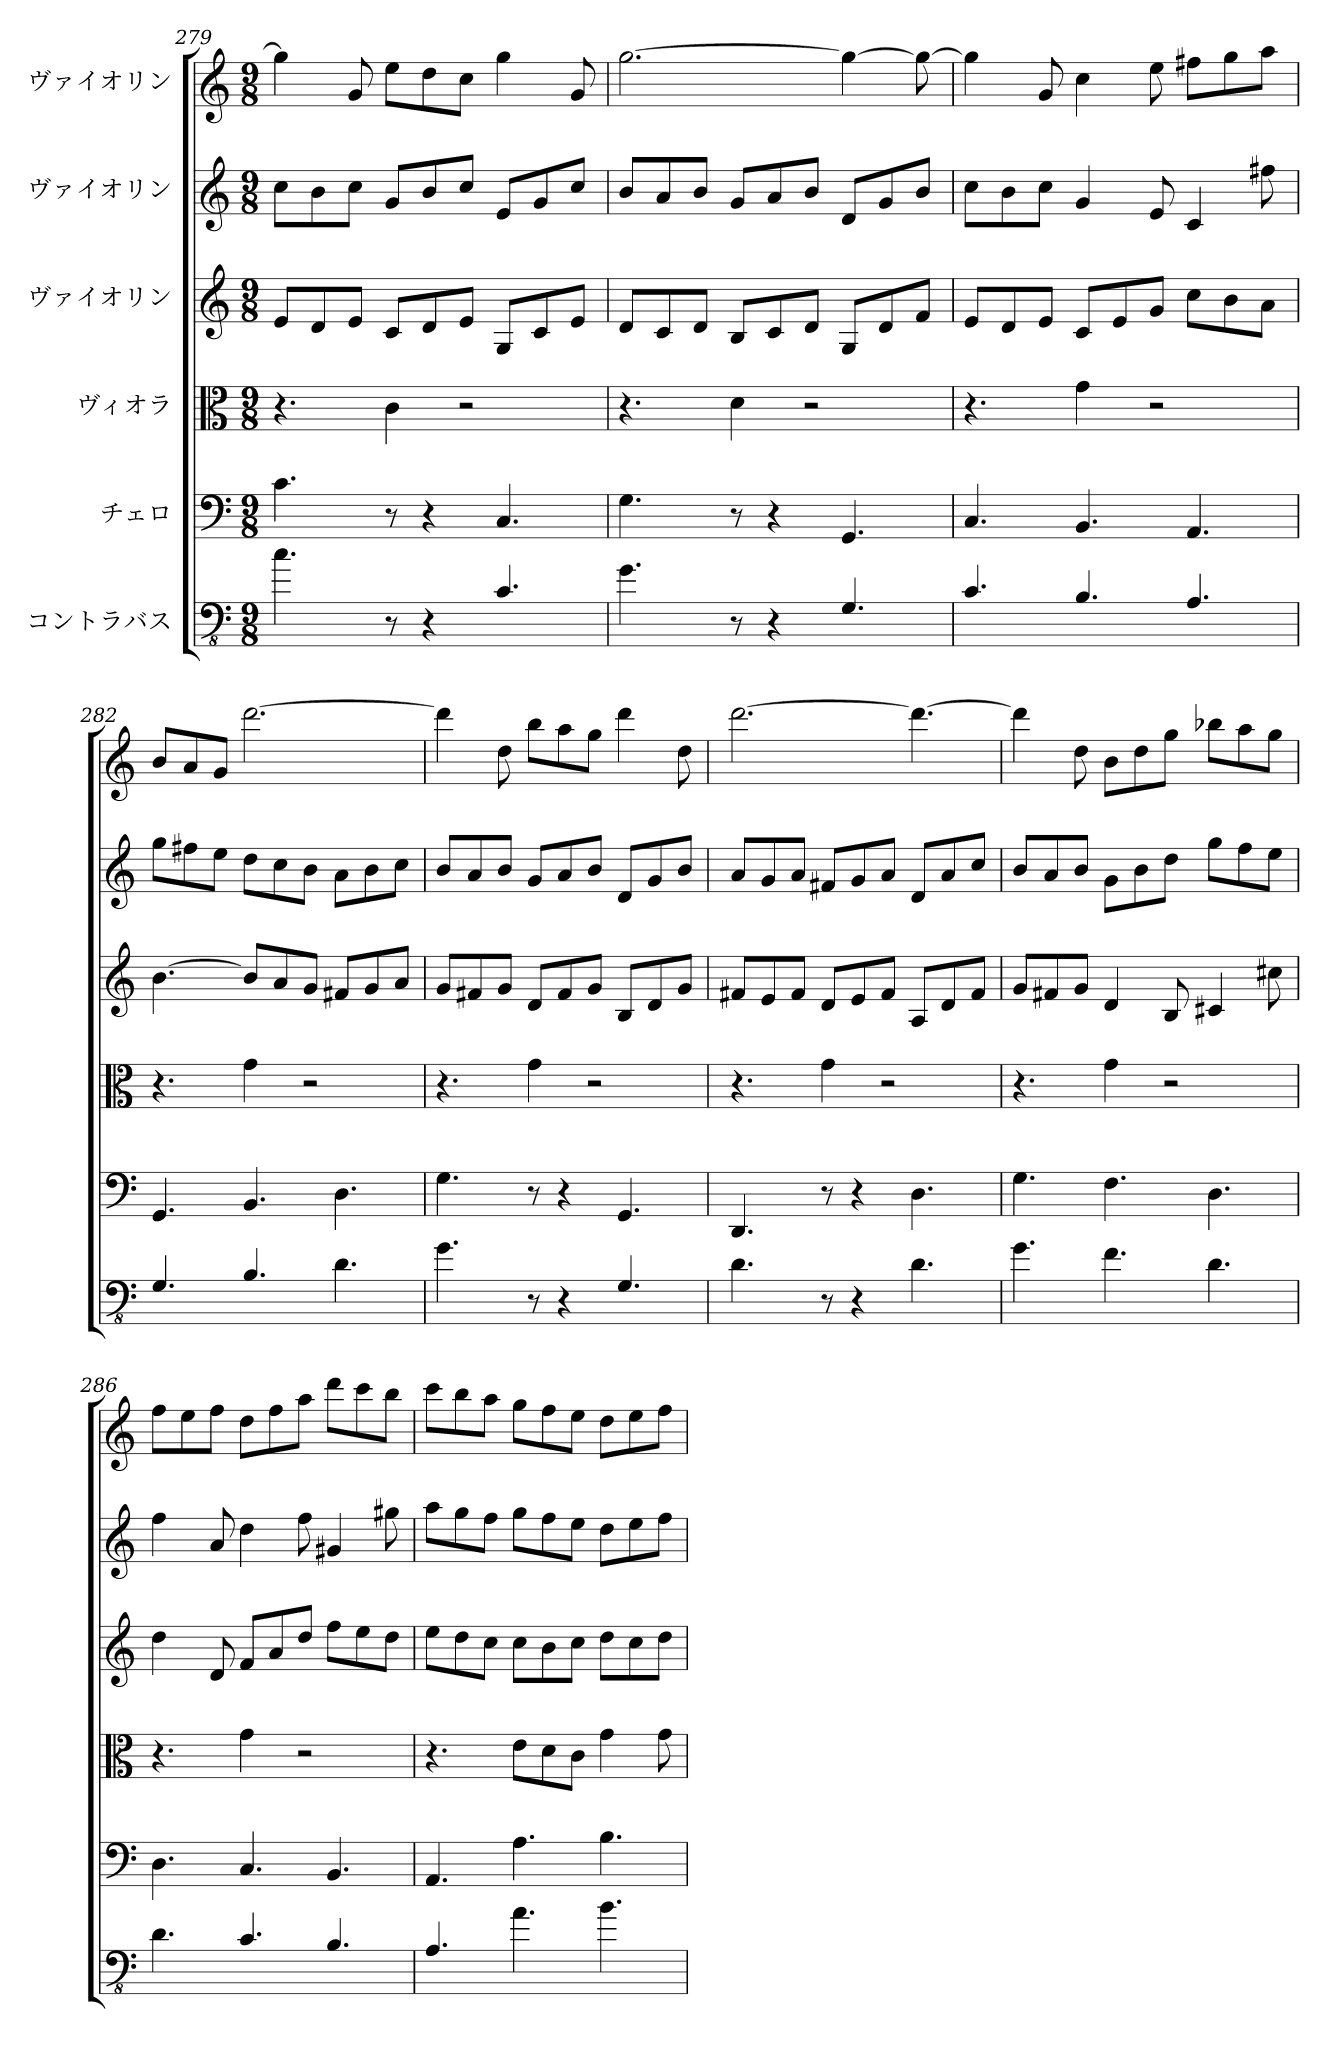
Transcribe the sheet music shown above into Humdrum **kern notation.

**kern	**kern	**kern	**kern	**kern	**kern
*part6	*part5	*part4	*part3	*part2	*part1
*staff6	*staff5	*staff4	*staff3	*staff2	*staff1
*I"コントラバス	*I"チェロ	*I"ヴィオラ	*I"ヴァイオリン	*I"ヴァイオリン	*I"ヴァイオリン
*clefFv4	*clefF4	*clefC3	*clefG2	*clefG2	*clefG2
*ITrd7c12	*	*	*	*	*
*k[]	*k[]	*k[]	*k[]	*k[]	*k[]
*M9/8	*M9/8	*M9/8	*M9/8	*M9/8	*M9/8
=279	=279	=279	=279	=279	=279
4.C\	4.c\	4.r	8e/L	8cc\L	4gg\]
.	.	.	8d/	8b\	.
.	.	.	8e/J	8cc\J	8g/
8r	8r	4c\	8c/L	8g/L	8ee\L
4r	4r	.	8d/	8b/	8dd\
.	.	2r	8e/J	8cc/J	8cc\J
4.CC/	4.C/	.	8G/L	8e/L	4gg\
.	.	.	8c/	8g/	.
.	.	.	8e/J	8cc/J	8g/
=280	=280	=280	=280	=280	=280
4.GG\	4.G\	4.r	8d/L	8b/L	[2.gg\
.	.	.	8c/	8a/	.
.	.	.	8d/J	8b/J	.
8r	8r	4d\	8B/L	8g/L	.
4r	4r	.	8c/	8a/	.
.	.	2r	8d/J	8b/J	.
4.GGG/	4.GG/	.	8G/L	8d/L	4gg\_
.	.	.	8d/	8g/	.
.	.	.	8f/J	8b/J	8gg\_
!!LO:LB:g=z
=281	=281	=281	=281	=281	=281
4.CC/	4.C/	4.r	8e/L	8cc\L	4gg\]
.	.	.	8d/	8b\	.
.	.	.	8e/J	8cc\J	8g/
4.BBB/	4.BB/	4g\	8c/L	4g/	4cc\
.	.	.	8e/	.	.
.	.	2r	8g/J	8e/	8ee\
4.AAA/	4.AA/	.	8cc\L	4c/	8ff#X\L
.	.	.	8b\	.	8gg\
.	.	.	8a\J	8ff#X\	8aa\J
=282	=282	=282	=282	=282	=282
4.GGG/	4.GG/	4.r	[4.b\	8gg\L	8b/L
.	.	.	.	8ff#X\	8a/
.	.	.	.	8ee\J	8g/J
4.BBB/	4.BB/	4g\	8b/L]	8dd\L	[2.ddd\
.	.	.	8a/	8cc\	.
.	.	2r	8g/J	8b\J	.
4.DD\	4.D\	.	8f#X/L	8a\L	.
.	.	.	8g/	8b\	.
.	.	.	8a/J	8cc\J	.
=283	=283	=283	=283	=283	=283
4.GG\	4.G\	4.r	8g/L	8b/L	4ddd\]
.	.	.	8f#X/	8a/	.
.	.	.	8g/J	8b/J	8dd\
8r	8r	4g\	8d/L	8g/L	8bb\L
4r	4r	.	8f#/	8a/	8aa\
.	.	2r	8g/J	8b/J	8gg\J
4.GGG/	4.GG/	.	8B/L	8d/L	4ddd\
.	.	.	8d/	8g/	.
.	.	.	8g/J	8b/J	8dd\
=284	=284	=284	=284	=284	=284
4.DD\	4.DD/	4.r	8f#X/L	8a/L	[2.ddd\
.	.	.	8e/	8g/	.
.	.	.	8f#/J	8a/J	.
8r	8r	4g\	8d/L	8f#X/L	.
4r	4r	.	8e/	8g/	.
.	.	2r	8f#/J	8a/J	.
4.DD\	4.D\	.	8A/L	8d/L	4.ddd\_
.	.	.	8d/	8a/	.
.	.	.	8f#/J	8cc/J	.
!!LO:PB:g=z
=285	=285	=285	=285	=285	=285
4.GG\	4.G\	4.r	8g/L	8b/L	4ddd\]
.	.	.	8f#X/	8a/	.
.	.	.	8g/J	8b/J	8dd\
4.FF\	4.F\	4g\	4d/	8g\L	8b\L
.	.	.	.	8b\	8dd\
.	.	2r	8B/	8dd\J	8gg\J
4.DD\	4.D\	.	4c#X/	8gg\L	8bb-X\L
.	.	.	.	8ff\	8aa\
.	.	.	8cc#X\	8ee\J	8gg\J
=286	=286	=286	=286	=286	=286
4.DD\	4.D\	4.r	4dd\	4ff\	8ff\L
.	.	.	.	.	8ee\
.	.	.	8d/	8a/	8ff\J
4.CC/	4.C/	4g\	8f/L	4dd\	8dd\L
.	.	.	8a/	.	8ff\
.	.	2r	8dd/J	8ff\	8aa\J
4.BBB/	4.BB/	.	8ff\L	4g#X/	8ddd\L
.	.	.	8ee\	.	8ccc\
.	.	.	8dd\J	8gg#X\	8bb\J
=287	=287	=287	=287	=287	=287
4.AAA/	4.AA/	4.r	8ee\L	8aa\L	8ccc\L
.	.	.	8dd\	8gg\	8bb\
.	.	.	8cc\J	8ff\J	8aa\J
4.AA\	4.A\	8e\L	8cc\L	8gg\L	8gg\L
.	.	8d\	8b\	8ff\	8ff\
.	.	8c\J	8cc\J	8ee\J	8ee\J
4.BB\	4.B\	4g\	8dd\L	8dd\L	8dd\L
.	.	.	8cc\	8ee\	8ee\
.	.	8g\	8dd\J	8ff\J	8ff\J
=	=	=	=	=	=
*-	*-	*-	*-	*-	*-
